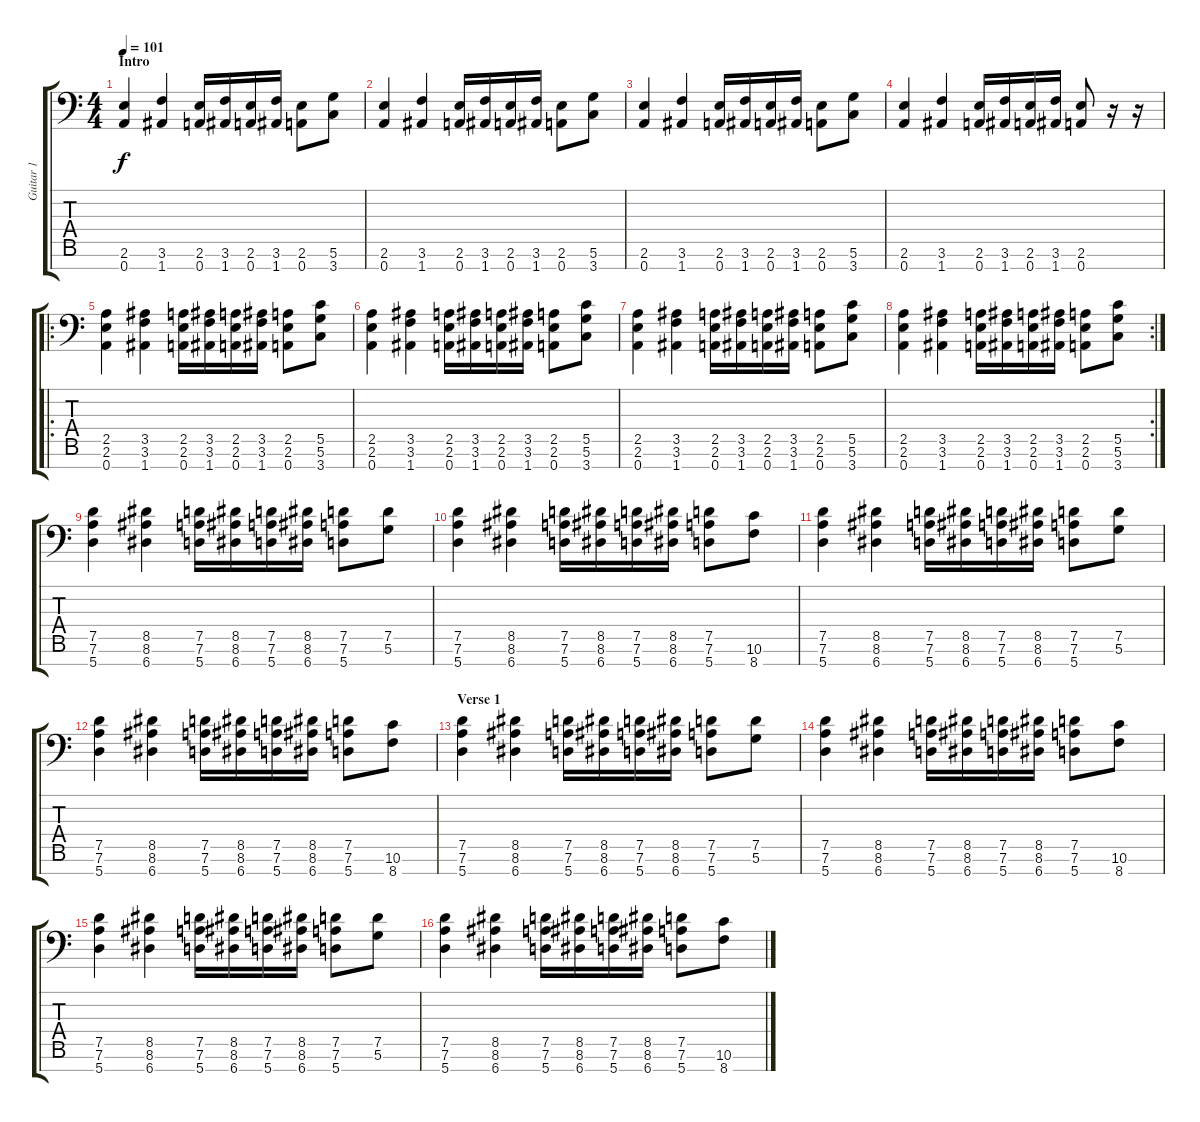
\track ("Guitar 1" "Guitar 1") {instrument overdrivenguitar}
\staff {score tabs}
\tuning (D4 A3 F3 C3 G2 D2 A1) {hide}
\ts (4 4)
\section ("" "Intro")
\tempo 101
\clef f4
\ks c
(2.6 0.7).4{dy f instrument overdrivenguitar} (3.6 1.7).4 (2.6 0.7).16 (3.6 1.7).16 (2.6 0.7).16 (3.6 1.7).16 (2.6 0.7).8 (5.6 3.7).8 |
(2.6 0.7).4 (3.6 1.7).4 (2.6 0.7).16 (3.6 1.7).16 (2.6 0.7).16 (3.6 1.7).16 (2.6 0.7).8 (5.6 3.7).8 |
(2.6 0.7).4 (3.6 1.7).4 (2.6 0.7).16 (3.6 1.7).16 (2.6 0.7).16 (3.6 1.7).16 (2.6 0.7).8 (5.6 3.7).8 |
(2.6 0.7).4 (3.6 1.7).4 (2.6 0.7).16 (3.6 1.7).16 (2.6 0.7).16 (3.6 1.7).16 (2.6 0.7).8 r.16 r.16 |
\ro
(2.5 2.6 0.7).4 (3.5 3.6 1.7).4 (2.5 2.6 0.7).16 (3.5 3.6 1.7).16 (2.5 2.6 0.7).16 (3.5 3.6 1.7).16 (2.5 2.6 0.7).8 (5.5 5.6 3.7).8 |
(2.5 2.6 0.7).4 (3.5 3.6 1.7).4 (2.5 2.6 0.7).16 (3.5 3.6 1.7).16 (2.5 2.6 0.7).16 (3.5 3.6 1.7).16 (2.5 2.6 0.7).8 (5.5 5.6 3.7).8 |
(2.5 2.6 0.7).4 (3.5 3.6 1.7).4 (2.5 2.6 0.7).16 (3.5 3.6 1.7).16 (2.5 2.6 0.7).16 (3.5 3.6 1.7).16 (2.5 2.6 0.7).8 (5.5 5.6 3.7).8 |
\rc 2
(2.5 2.6 0.7).4 (3.5 3.6 1.7).4 (2.5 2.6 0.7).16 (3.5 3.6 1.7).16 (2.5 2.6 0.7).16 (3.5 3.6 1.7).16 (2.5 2.6 0.7).8 (5.5 5.6 3.7).8 |
(7.5 7.6 5.7).4 (8.5 8.6 6.7).4 (7.5 7.6 5.7).16 (8.5 8.6 6.7).16 (7.5 7.6 5.7).16 (8.5 8.6 6.7).16 (7.5 7.6 5.7).8 (7.5 5.6).8 |
(7.5 7.6 5.7).4 (8.5 8.6 6.7).4 (7.5 7.6 5.7).16 (8.5 8.6 6.7).16 (7.5 7.6 5.7).16 (8.5 8.6 6.7).16 (7.5 7.6 5.7).8 (10.6 8.7).8 |
(7.5 7.6 5.7).4 (8.5 8.6 6.7).4 (7.5 7.6 5.7).16 (8.5 8.6 6.7).16 (7.5 7.6 5.7).16 (8.5 8.6 6.7).16 (7.5 7.6 5.7).8 (7.5 5.6).8 |
(7.5 7.6 5.7).4 (8.5 8.6 6.7).4 (7.5 7.6 5.7).16 (8.5 8.6 6.7).16 (7.5 7.6 5.7).16 (8.5 8.6 6.7).16 (7.5 7.6 5.7).8 (10.6 8.7).8 |
\section ("" "Verse 1")
(7.5 7.6 5.7).4 (8.5 8.6 6.7).4 (7.5 7.6 5.7).16 (8.5 8.6 6.7).16 (7.5 7.6 5.7).16 (8.5 8.6 6.7).16 (7.5 7.6 5.7).8 (7.5 5.6).8 |
(7.5 7.6 5.7).4 (8.5 8.6 6.7).4 (7.5 7.6 5.7).16 (8.5 8.6 6.7).16 (7.5 7.6 5.7).16 (8.5 8.6 6.7).16 (7.5 7.6 5.7).8 (10.6 8.7).8 |
(7.5 7.6 5.7).4 (8.5 8.6 6.7).4 (7.5 7.6 5.7).16 (8.5 8.6 6.7).16 (7.5 7.6 5.7).16 (8.5 8.6 6.7).16 (7.5 7.6 5.7).8 (7.5 5.6).8 |
(7.5 7.6 5.7).4 (8.5 8.6 6.7).4 (7.5 7.6 5.7).16 (8.5 8.6 6.7).16 (7.5 7.6 5.7).16 (8.5 8.6 6.7).16 (7.5 7.6 5.7).8 (10.6 8.7).8
